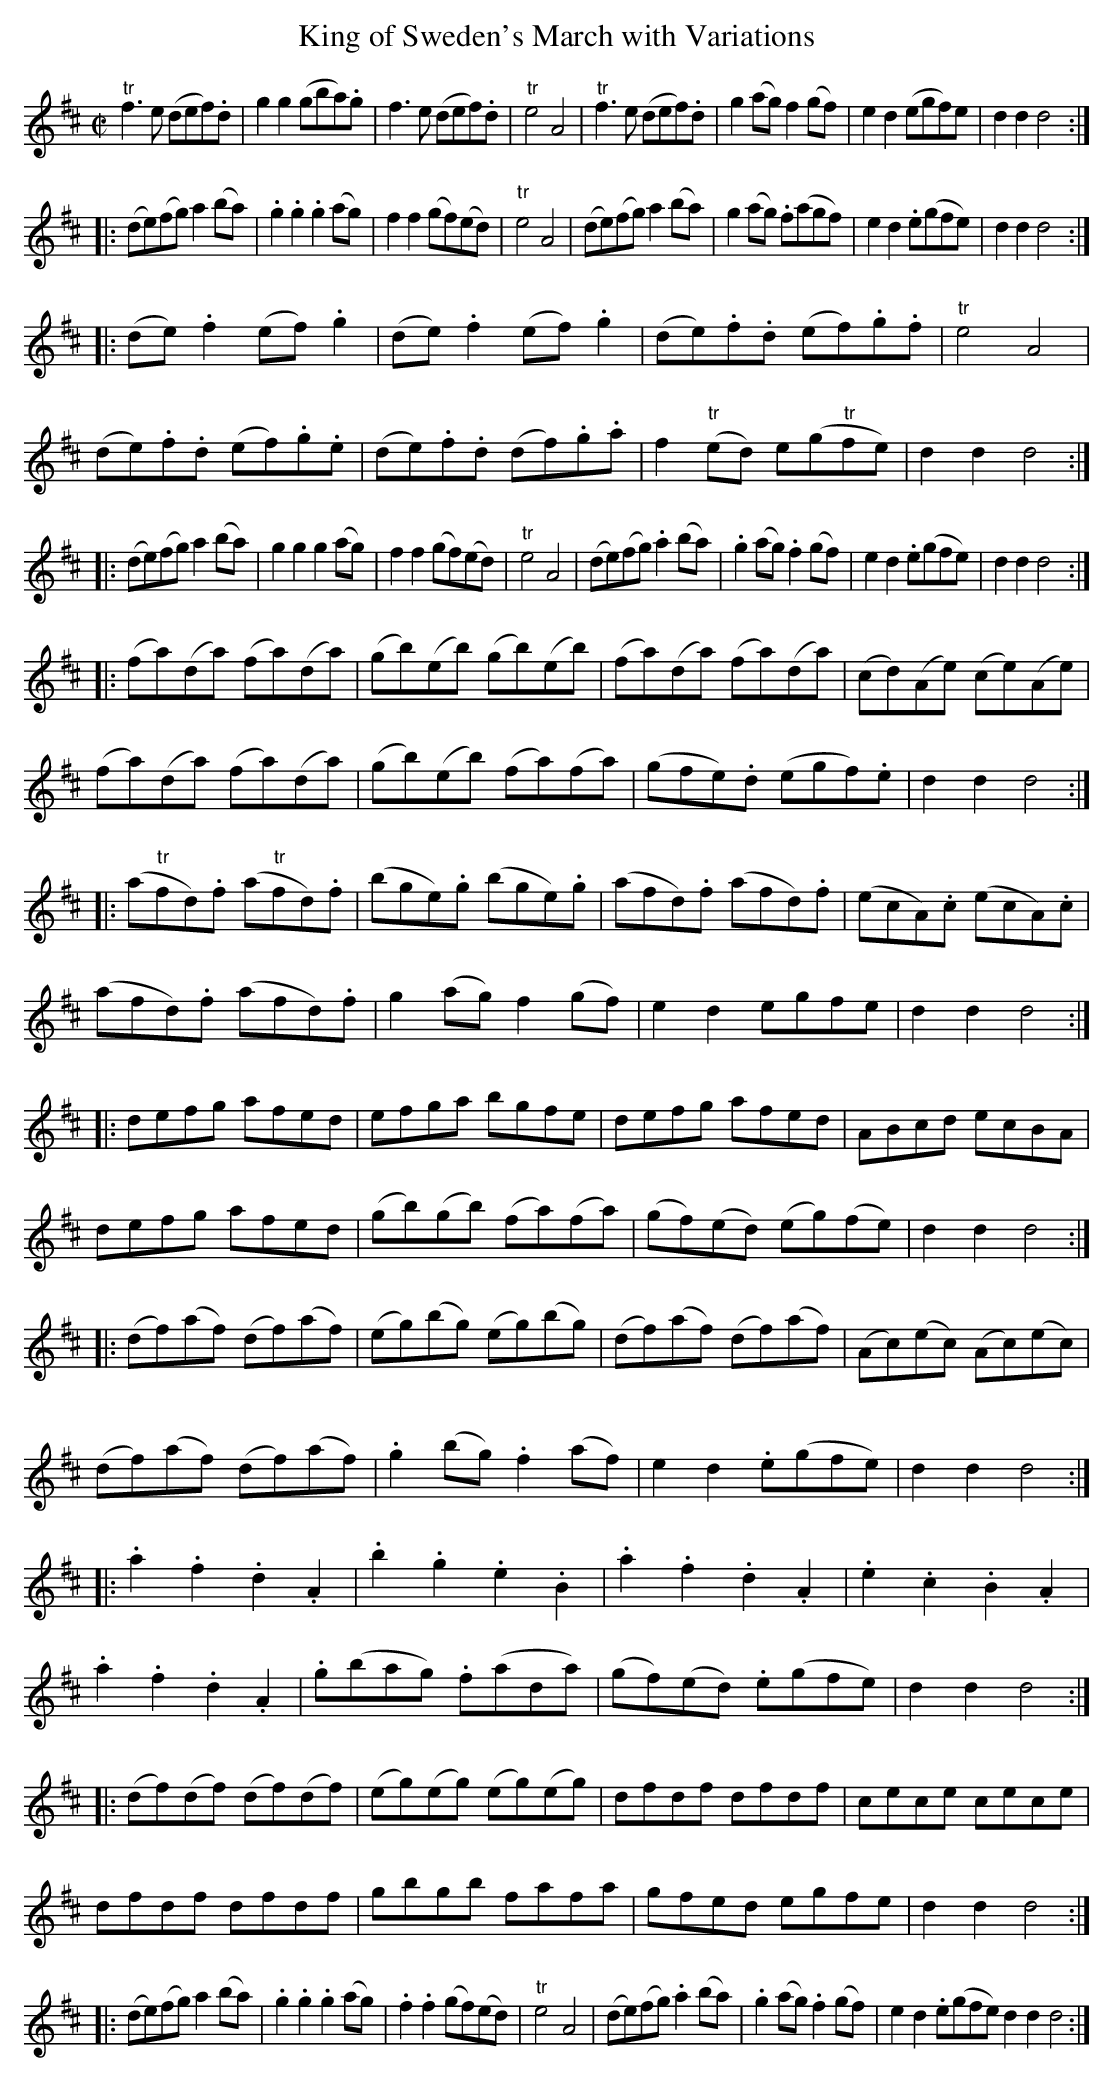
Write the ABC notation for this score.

X:1
T:King of Sweden's March with Variations
M:C|
K:D major
"tr"f3e (def).d| g2g2 (gba).g| f3e (def).d| "tr"e4 A4|\
"tr"f3e (def).d| g2(ag) f2(gf)| e2d2 (egf)e| d2d2 d4::
(de)(fg) a2(ba)| .g2.g2.g2 (ag)| f2f2 (gf)(ed)| "tr"e4 A4|\
(de)(fg) a2(ba)| g2(ag) .f(agf)| e2d2 .e(gfe)| d2d2 d4::
(de).f2 (ef).g2| (de).f2 (ef).g2| \
(de).f.d (ef).g.f| "tr"e4 A4|
(de).f.d (ef).g.e| (de).f.d (df).g.a| \
f2"tr"(ed) e(g"tr"fe)| d2d2 d4::
(de)(fg) a2(ba)| g2g2g2 (ag)| f2f2 (gf)(ed)| "tr"e4 A4|\
(de)(fg) .a2(ba)| .g2(ag) .f2(gf)| e2d2 .e(gfe)| d2d2 d4::
(fa)(da) (fa)(da)| (gb)(eb) (gb)(eb)| \
(fa)(da) (fa)(da) | (cd)(Ae) (ce)(Ae)|
(fa)(da) (fa)(da)| (gb)(eb) (fa)(fa)| \
(gfe).d (egf).e| d2d2 d4::
(a"tr"fd).f (a"tr"fd).f| (bge).g (bge).g|\
(afd).f (afd).f| (ecA).c (ecA).c|
(afd).f (afd).f| g2(ag) f2(gf)|\
e2d2 egfe| d2d2 d4::
defg afed| efga bgfe| defg afed| ABcd ecBA|
defg afed| (gb)(gb) (fa)(fa)| (gf)(ed) (eg)(fe)| d2d2 d4::
(df)(af) (df)(af)| (eg)(bg) (eg)(bg)| \
(df)(af) (df)(af)| (Ac)(ec) (Ac)(ec)|
(df)(af) (df)(af)| .g2(bg) .f2(af)| \
e2d2 .e(gfe)| d2d2 d4::
.a2.f2 .d2.A2| .b2.g2 .e2.B2| .a2.f2 .d2.A2| .e2.c2 .B2.A2|
.a2.f2 .d2.A2| .g(bag) .f(ada)| (gf)(ed) .e(gfe)| d2d2 d4::
(df)(df) (df)(df)| (eg)(eg) (eg)(eg)| dfdf dfdf| cece cece|
dfdf dfdf| gbgb fafa| gfed egfe| d2d2 d4 ::
(de)(fg) a2(ba)| .g2.g2 .g2(ag)| .f2.f2 (gf)(ed)| "tr"e4A4|\
(de)(fg) .a2(ba)| .g2(ag) .f2(gf)| e2d2 .e(gfe) d2d2 d4:|
